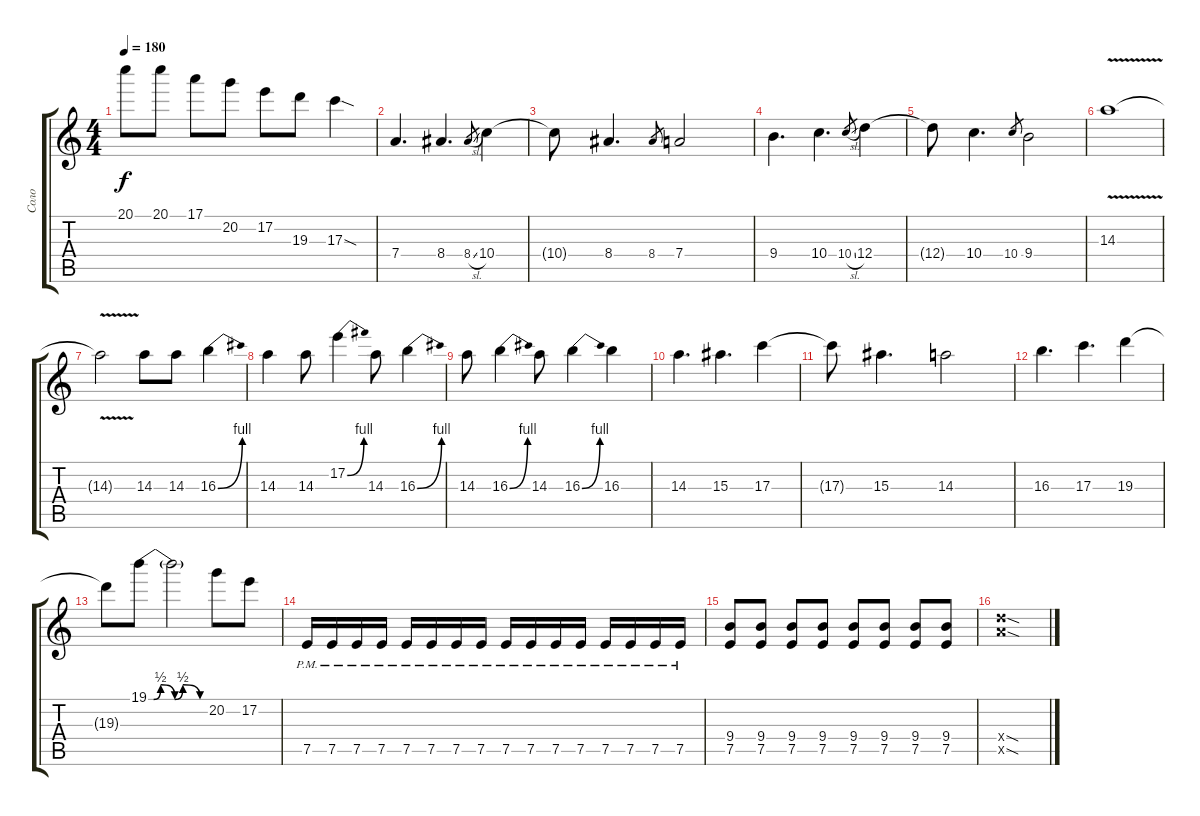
\track ("Соло" "Соло") {instrument distortionguitar}
\staff {score tabs}
\tuning (E4 B3 G3 D3 A2 E2) {hide}
\ts (4 4)
\tempo 180
\clef g2
\ks c
20.1{t}.8{dy f} 20.1.8 17.1.8 20.2.8 17.2.8 19.3.8 17.3{sod}.4 |
7.4.4{d} 8.4.4{d} 8.4{sl}.8{gr} 10.4.4 |
10.4{t}.8 8.4.4{d} 8.4.8{gr} 7.4.2 |
9.4.4{d} 10.4.4{d} 10.4{sl}.8{gr} 12.4.4 |
12.4{t}.8 10.4.4{d} 10.4.8{gr} 9.4.2 |
14.3{v}.1 |
14.3{t}.2 14.3.8 14.3.8 16.3{be (bend 0 0 60 4)}.4 |
14.3.4 14.3.8 17.2{be (bend 0 0 60 4)}.4 14.3.8 16.3{be (bend 0 0 60 4)}.4 |
14.3.8 16.3{be (bend 0 0 60 4)}.4 14.3.8 16.3{be (bend 0 0 60 4)}.4 16.3.4 |
14.3.4{d} 15.3.4{d} 17.3.4 |
17.3{t}.8 15.3.4{d} 14.3.2 |
16.3.4{d} 17.3.4{d} 19.3.4 |
19.3{t}.8 19.1{be (custom 0 0 5 0 12 2 26 0 34 2 51 0 60 0)}.8 19.1{t}.2 20.2.8 17.2.8 |
7.5{pm}.16 7.5{pm}.16 7.5{pm}.16 7.5{pm}.16 7.5{pm}.16 7.5{pm}.16 7.5{pm}.16 7.5{pm}.16 7.5{pm}.16 7.5{pm}.16 7.5{pm}.16 7.5{pm}.16 7.5{pm}.16 7.5{pm}.16 7.5{pm}.16 7.5{pm}.16 |
(9.4 7.5).8 (9.4 7.5).8 (9.4 7.5).8 (9.4 7.5).8 (9.4 7.5).8 (9.4 7.5).8 (9.4 7.5).8 (9.4 7.5).8 |
(12.4{sod x} 12.5{sod x}).1
